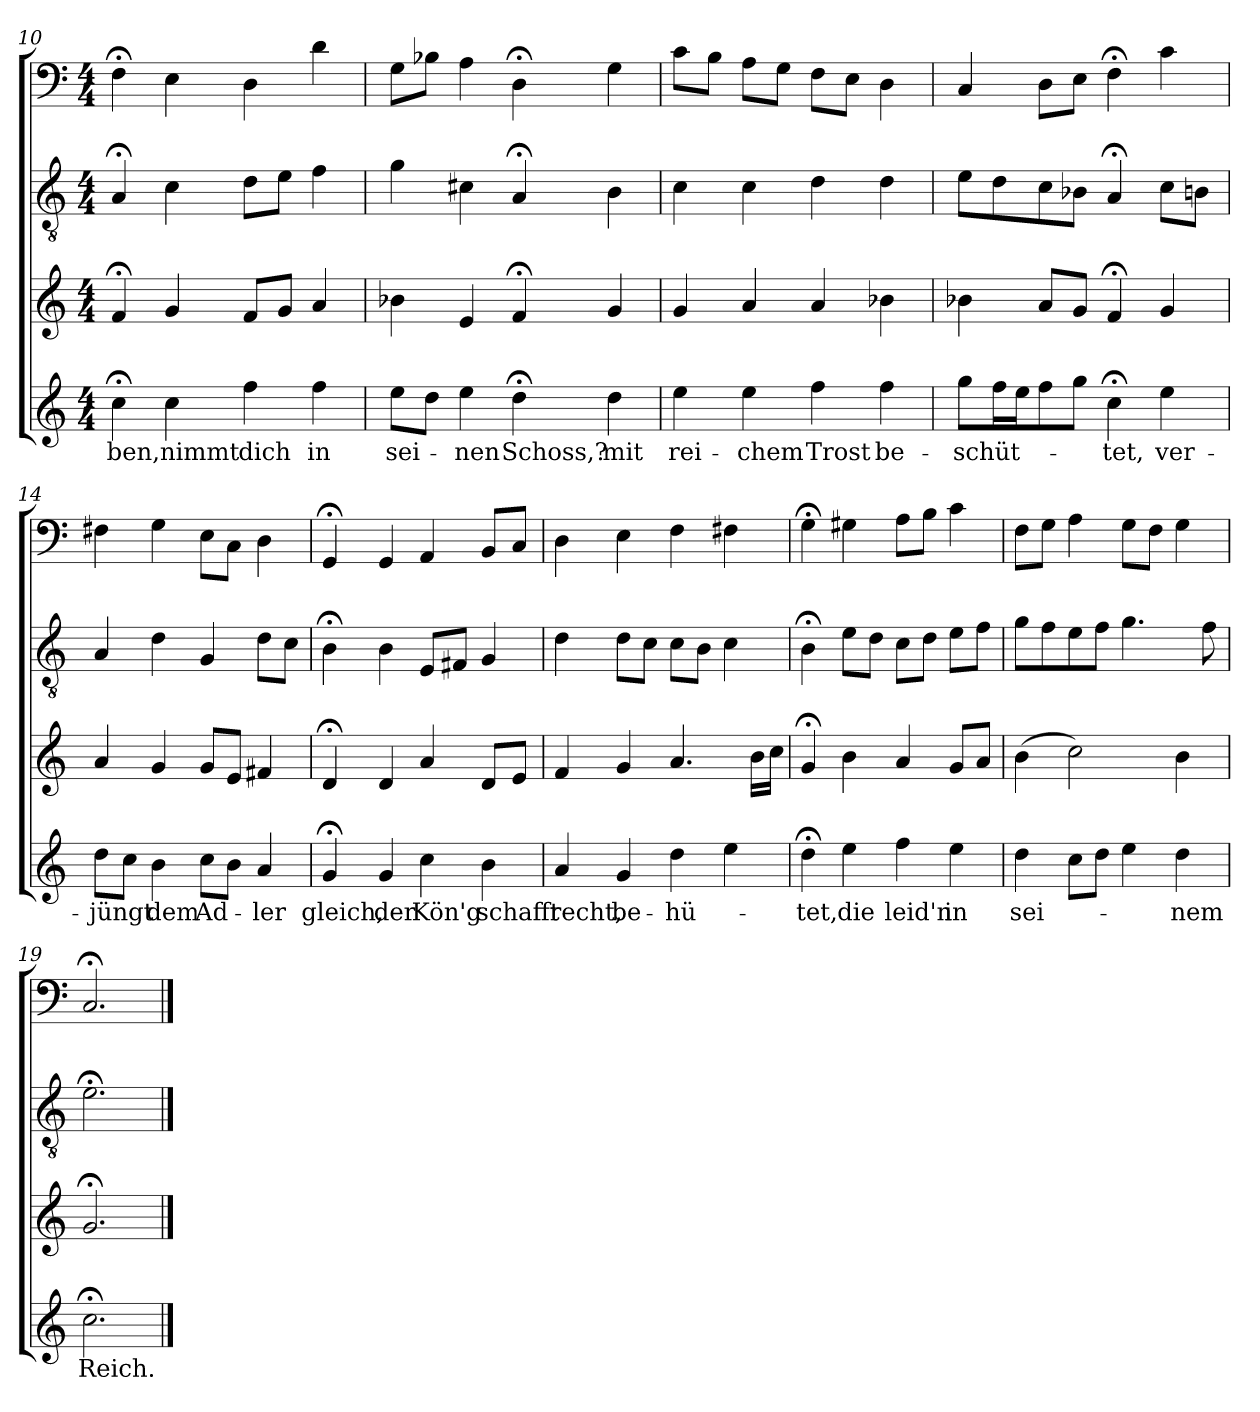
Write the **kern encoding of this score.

**kern	**text	**kern	**kern	**kern
*part4	*part4	*part3	*part2	*part1
*staff4	*staff4	*staff3	*staff2	*staff1
*clefG2	*	*clefG2	*clefGv2	*clefF4
*k[]	*	*k[]	*k[]	*k[]
*C:	*	*C:	*C:	*C:
*M4/4	*	*M4/4	*M4/4	*M4/4
=10	=10	=10	=10	=10
4cc;<\	-ben,	4f;</	4A;</	4F;<\
4cc\	nimmt	4g/	4c\	4E\
4ff\	dich	8f/L	8d\L	4D\
.	.	8g/J	8e\J	.
4ff\	in	4a/	4f\	4d\
=11	=11	=11	=11	=11
8ee\L	sei-	4b-X\	4g\	8G\L
8dd\J	.	.	.	8B-X\J
4ee\	-nen	4e/	4c#X\	4A\
4dd;<\	Schoss,?	4f;</	4A;</	4D;<\
4dd\	mit	4g/	4B\	4G\
=12	=12	=12	=12	=12
4ee\	rei-	4g/	4c\	8c\L
.	.	.	.	8B\J
4ee\	-chem	4a/	4c\	8A\L
.	.	.	.	8G\J
4ff\	Trost	4a/	4d\	8F\L
.	.	.	.	8E\J
4ff\	be-	4b-X\	4d\	4D\
=13	=13	=13	=13	=13
8gg\L	-schüt-	4b-X\	8e\L	4C/
16ff\L	.	.	8d\	.
16ee\J	.	.	.	.
8ff\	.	8a/L	8c\	8D\L
8gg\J	.	8g/J	8B-X\J	8E\J
4cc;<\	-tet,	4f;</	4A;</	4F;<\
4ee\	ver-	4g/	8c\L	4c\
.	.	.	8Bn\J	.
=14	=14	=14	=14	=14
8dd\L	-jüngt	4a/	4A/	4F#X\
8cc\J	.	.	.	.
4b\	dem	4g/	4d\	4G\
8cc\L	Ad-	8g/L	4G/	8E\L
8b\J	.	8e/J	.	8C\J
4a/	-ler	4f#X/	8d\L	4D\
.	.	.	8c\J	.
=15	=15	=15	=15	=15
4g;</	gleich,	4d;</	4B;<\	4GG;</
4g/	der	4d/	4B\	4GG/
4cc\	Kön'g	4a/	8E/L	4AA/
.	.	.	8F#X/J	.
4b\	schafft	8d/L	4G/	8BB/L
.	.	8e/J	.	8C/J
=16	=16	=16	=16	=16
4a/	recht,	4f/	4d\	4D\
4g/	be-	4g/	8d\L	4E\
.	.	.	8c\J	.
4dd\	-hü-	4.a/	8c\L	4F\
.	.	.	8B\J	.
4ee\	.	.	4c\	4F#X\
.	.	16b\LL	.	.
.	.	16cc\JJ	.	.
=17	=17	=17	=17	=17
4dd;<\	-tet,	4g;</	4B;<\	4G;<\
4ee\	die	4b\	8e\L	4G#X\
.	.	.	8d\J	.
4ff\	leid'n	4a/	8c\L	8A\L
.	.	.	8d\J	8B\J
4ee\	in	8g/L	8e\L	4c\
.	.	8a/J	8f\J	.
=18	=18	=18	=18	=18
4dd\	sei-	(4b\	8g\L	8F\L
.	.	.	8f\	8G\J
8cc\L	.	2cc\)	8e\	4A\
8dd\J	.	.	8f\J	.
4ee\	.	.	4.g\	8G\L
.	.	.	.	8F\J
4dd\	-nem	4b\	.	4G\
.	.	.	8f\	.
=19	=19	=19	=19	=19
2.cc;<\	Reich.	2.g;</	2.e;<\	2.C;</
==	==	==	==	==
*-	*-	*-	*-	*-
